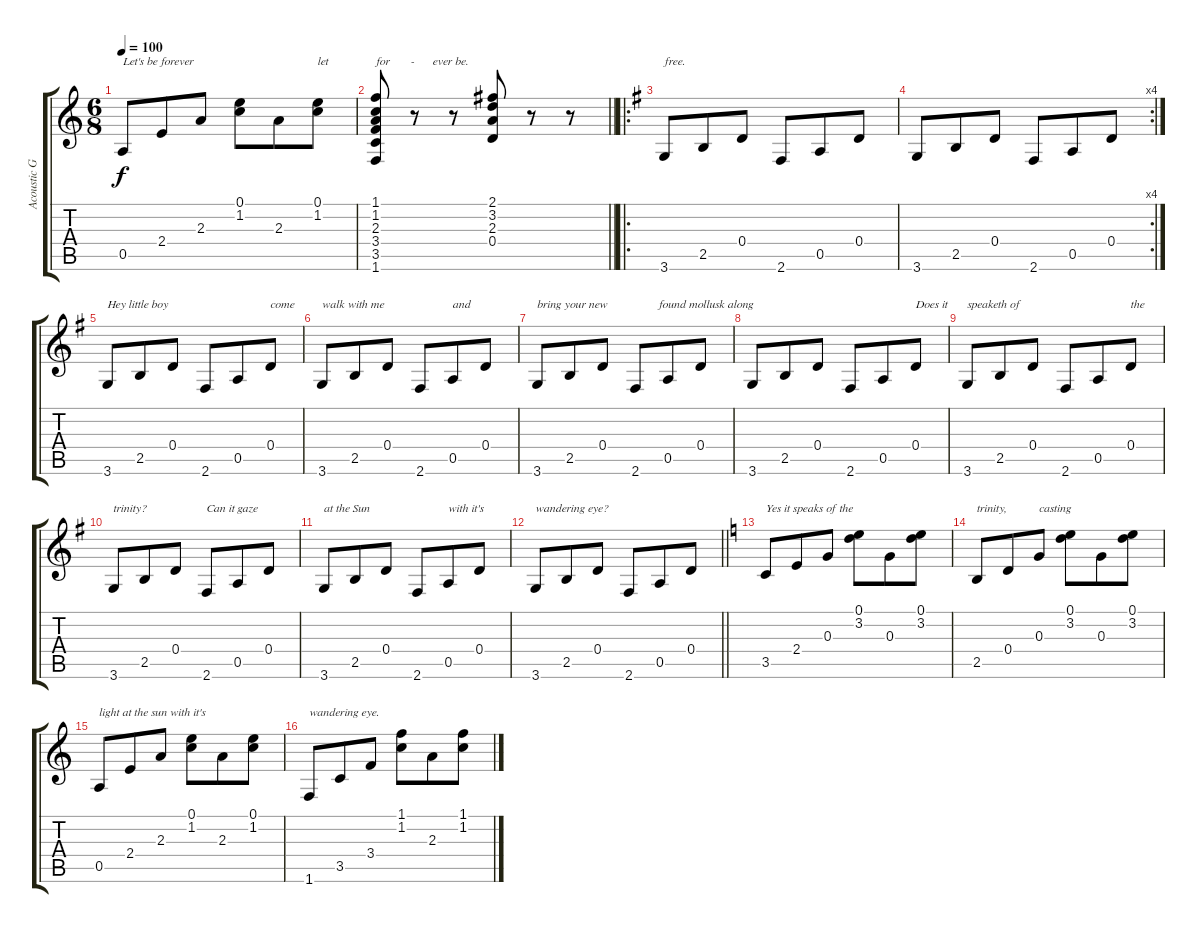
\track ("Acoustic Guitar" "Acoustic G") {instrument acousticguitarsteel}
\staff {score tabs}
\tuning (E4 B3 G3 D3 A2 E2) {hide}
\ts (6 8)
\tempo 100
\clef g2
\ks c
0.5.8{txt "Let's be forever" dy f} 2.4.8 2.3.8 (0.1 1.2).8 2.3.8 (0.1 1.2).8{txt "let"} |
\barLineRight lightlight
(1.1 1.2 2.3 3.4 3.5 1.6).8{txt "for       -      ever be."} r.8 r.8 (2.1 3.2 2.3 0.4).8 r.8 r.8 |
\ro
\ks g
3.6.8{txt "free."} 2.5.8 0.4.8 2.6.8 0.5.8 0.4.8 |
\rc 4
3.6.8 2.5.8 0.4.8 2.6.8 0.5.8 0.4.8 |
3.6.8{txt "Hey little boy"} 2.5.8 0.4.8 2.6.8 0.5.8 0.4.8{txt "come"} |
3.6.8{txt "walk with me"} 2.5.8 0.4.8 2.6.8 0.5.8{txt "and"} 0.4.8 |
3.6.8{txt "bring your new                 found mollusk along"} 2.5.8 0.4.8 2.6.8 0.5.8 0.4.8 |
3.6.8 2.5.8 0.4.8 2.6.8 0.5.8 0.4.8{txt "Does it"} |
3.6.8{txt "speaketh of"} 2.5.8 0.4.8 2.6.8 0.5.8 0.4.8{txt "the"} |
3.6.8{txt "trinity?"} 2.5.8 0.4.8 2.6.8{txt "Can it gaze"} 0.5.8 0.4.8 |
3.6.8{txt "at the Sun"} 2.5.8 0.4.8 2.6.8 0.5.8{txt "with it's"} 0.4.8 |
\barLineRight lightlight
3.6.8{txt "wandering eye?"} 2.5.8 0.4.8 2.6.8 0.5.8 0.4.8 |
\ks c
3.5.8{txt "Yes it speaks of the"} 2.4.8 0.3.8 (0.1 3.2).8 0.3.8 (0.1 3.2).8 |
2.5.8{txt "trinity,"} 0.4.8 0.3.8{txt "casting"} (0.1 3.2).8 0.3.8 (0.1 3.2).8 |
0.5.8{txt "light at the sun with it's"} 2.4.8 2.3.8 (0.1 1.2).8 2.3.8 (0.1 1.2).8 |
1.6.8{txt "wandering eye."} 3.5.8 3.4.8 (1.1 1.2).8 2.3.8 (1.1 1.2).8
